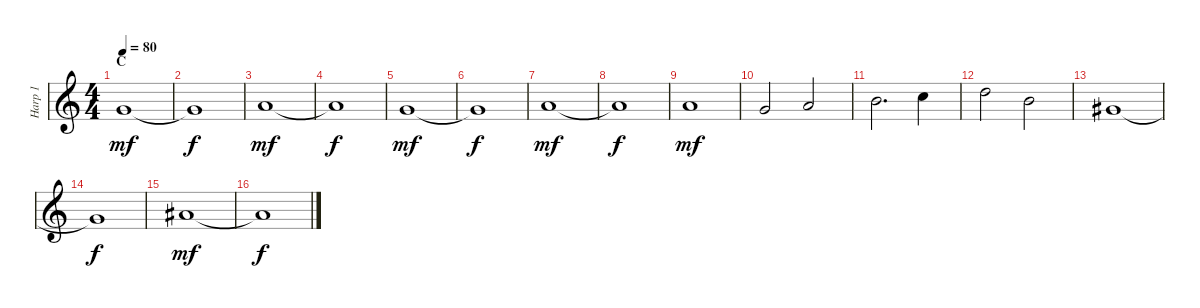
\track ("Harp 1" "Harp 1") {instrument orchestralharp}
\staff {score}
\tuning (E4 B3 G3 D3 A2 E2) {hide}
\ts (4 4)
\section ("" "C")
\tempo 80
\clef g2
\ks c
3.1.1{dy mf} |
3.1{t}.1{dy f} |
5.1.1{dy mf} |
5.1{t}.1{dy f} |
3.1.1{dy mf} |
3.1{t}.1{dy f} |
5.1.1{dy mf} |
5.1{t}.1{dy f} |
5.1.1{dy mf} |
3.1.2 5.1.2 |
7.1.2{d} 8.1.4 |
10.1.2 7.1.2 |
9.2.1 |
9.2{t}.1{dy f} |
6.1.1{dy mf} |
6.1{t}.1{dy f}
